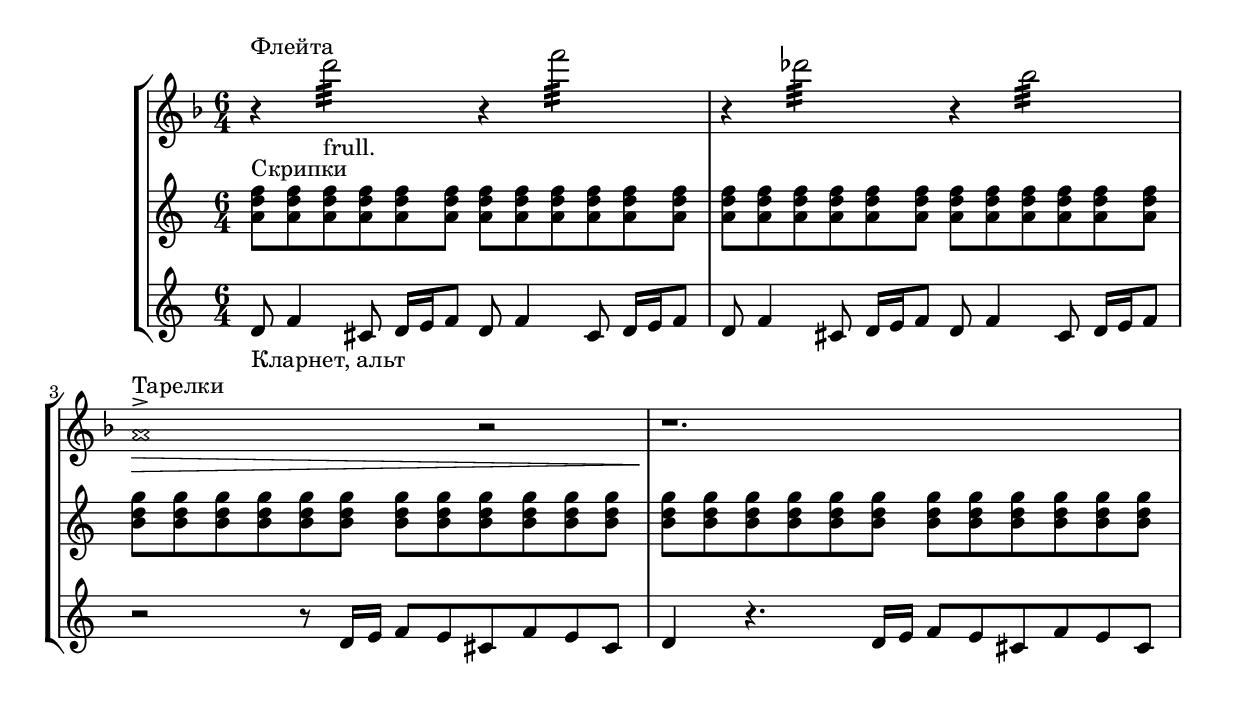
\version "2.18.2"
\header {
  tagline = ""  % removed
}
% \include "lilypond-book-preamble.ly"


global = {
\key g \major
  \time 2/4
}


\parallelMusic #'(
voiceA 
voiceB 
voiceC
) 
% rhMusic
% lhMusic

{
  	%--------------------bar1 

\key d \minor
\time 6/4
 r4^"Флейта" d'2:32_"frull." r4 f2:32|
  <a' d f>8^"Скрипки" <a d f> <a d f>  <a d f> <a d f> <a d f>
  <a d f>8 <a d f> <a d f>  <a d f> <a d f> <a d f> |
  d8_"Кларнет, альт" f4 cis8 d16 e f8 d8 f4 cis8 d16 e f8 |
	%--------------------bar2 

 r4 des2:32 r4 bes2:32|
  <a d f>8 <a d f> <a d f>  <a d f> <a d f> <a d f>
  <a d f>8 <a d f> <a d f>  <a d f> <a d f> <a d f> |
  d8 f4 cis8 d16 e f8 d8 f4 cis8 d16 e f8 |
  	%--------------------bar3 

	\xNotesOn a,1^>\>^"Тарелки" r2 |	
	<b d g>8 <b d g>  <b d g> <b d g> <b d g> <b d g> 
	<b d g>8 <b d g>  <b d g> <b d g> <b d g> <b d g> |
	r2 r8 d16 e f8 e cis f e cis |
	%--------------------bar4 

	r1.\! \xNotesOff |
	<b d g>8 <b d g>  <b d g> <b d g> <b d g> <b d g> 
	<b d g>8 <b d g>  <b d g> <b d g> <b d g> <b d g> |
	d4 r4. d16 e f8 e cis f e cis |

 }



\new StaffGroup <<
  \new Staff 
%   \with {instrumentName = #"Струнные "} 
%    << \relative c'' { \voiceA } \\ \relative c' { \voiceB } >>
	\relative c'' {\voiceA}
  \new Staff 
%   \with {instrumentName = #"Фортепиано "} 
    \relative c' { \voiceB }
  \new Staff 
%   \with {instrumentName = #"Электрогитара "} 
    \relative c' { \voiceC }
%  \new PianoStaff <<
%    \new Staff \rhMusic
%    \new Staff \lhMusic
%    >>
>>
